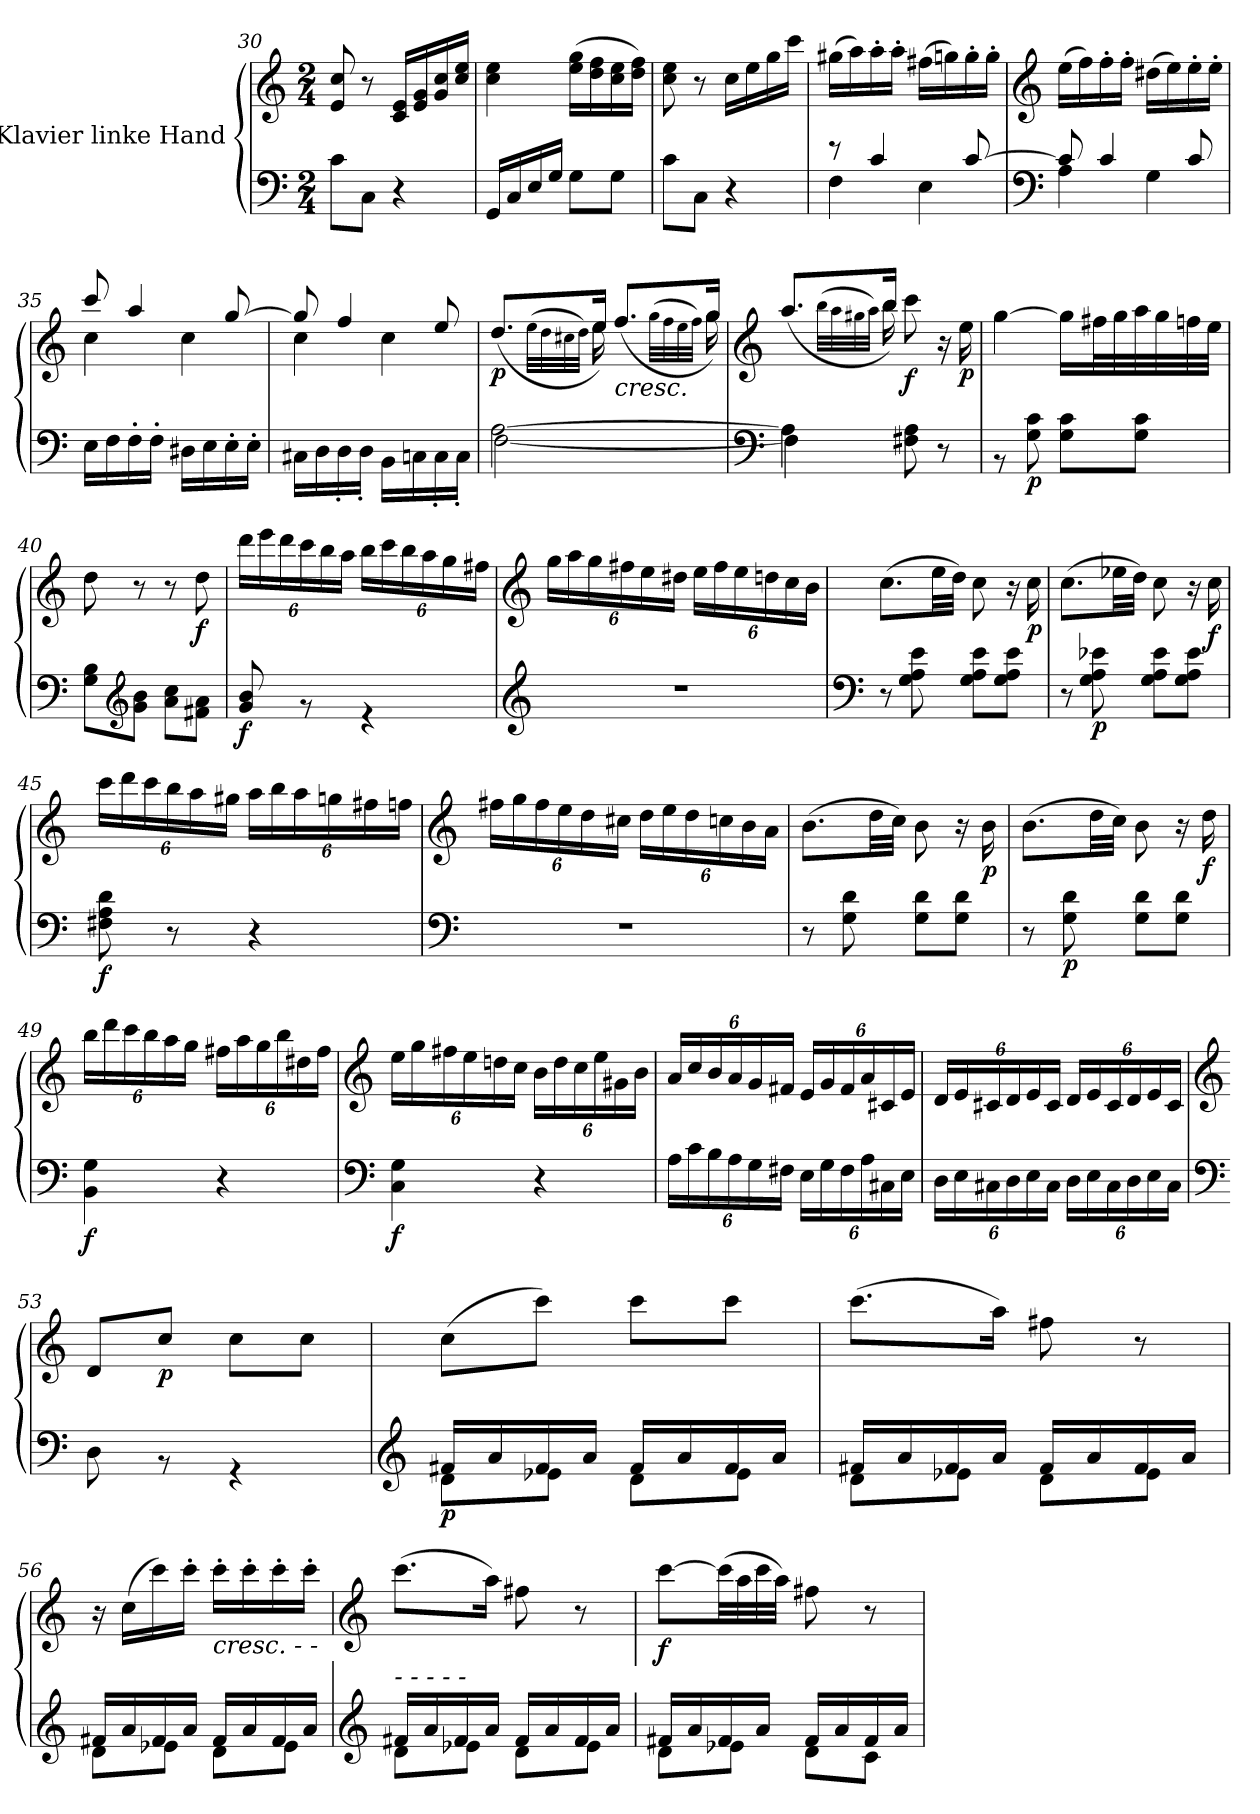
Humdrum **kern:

**kern	**kern	**dynam
*part1	*part1	*part1
*staff2	*staff1	*staff1/2
*I"Klavier linke Hand	*	*
*clefF4	*clefG2	*
*k[]	*k[]	*
*M2/4	*M2/4	*
=30	=30	=30
8c\L	8e/ 8cc/	.
8C\J	8r	.
4r	16c/ 16e/LL	.
.	16e/ 16g/	.
.	16g/ 16cc/	.
.	16cc/ 16ee/JJ	.
=31	=31	=31
16GG/LL	4cc\ 4ee\	.
16C/	.	.
16E/	.	.
16G/JJ	.	.
8G\L	(16ee\ 16gg\LL	.
.	16dd\ 16ff\	.
8G\J	16cc\ 16ee\	.
.	16dd\ 16ff\JJ)	.
=32	=32	=32
8c\L	8cc\ 8ee\	.
8C\J	8r	.
4r	16cc\LL	.
.	16ee\	.
.	16gg\	.
.	16ccc\JJ	.
!!LO:LB:g=z
=33	=33	=33
*^	*	*
8r	4F\	(16gg#X\LL	.
.	.	16aa\)	.
4c/	.	16aa'\	.
.	.	16aa'\JJ	.
.	4E\	(16ff#X\LL	.
.	.	16ggn\)	.
[8c/	.	16gg'\	.
.	.	16gg'\JJ	.
!!LO:LB:g=z
=34	=34	=34	=34
*clefF4	*	*clefG2	*
8c/]	4A\	(16ee\LL	.
.	.	16ff\)	.
4c/	.	16ff'\	.
.	.	16ff'\JJ	.
.	4G\	(16dd#X\LL	.
.	.	16ee\)	.
8c/	.	16ee'\	.
.	.	16ee'\JJ	.
*v	*v	*	*
=35	=35	=35
*	*^	*
16E\LL	8ccc/	4cc\	.
16F\	.	.	.
16F'\	4aa/	.	.
16F'\JJ	.	.	.
16D#X\LL	.	4cc\	.
16E\	.	.	.
16E'\	[8gg/	.	.
16E'\JJ	.	.	.
=36	=36	=36	=36
*^	*	*	*
2ryy	16C#X\LL	8gg/]	4cc\	.
.	16D\	.	.	.
.	16D'\	4ff/	.	.
.	16D'\JJ	.	.	.
.	16BB\LL	.	4cc\	.
.	16Cn\	.	.	.
.	16C'\	8ee/	.	.
.	16C'\JJ	.	.	.
!!LO:LB:g=z	!!
=37	=37	=37	=37	=37
!	!	!	!	!LO:DY:b
[2A\	[2F\	(8.dd/L	8.ryy	p
.	.	.	(32qee\LLL	.
.	.	.	32qdd\	.
.	.	.	32qcc#X\	.
.	.	.	32qdd\JJJ)	.
.	.	16ee/Jk)	16ee\	.
!	!	!LO:TX:b:i:t=cresc.	!	!
.	.	(8.ff/L	8.ryy	.
.	.	.	(32qgg\LLL	.
.	.	.	32qff\	.
.	.	.	32qee\	.
.	.	.	32qff\JJJ)	.
.	.	16gg/Jk)	16gg\	.
!!LO:LB:g=z	!!
=38	=38	=38	=38	=38
*clefF4	*	*clefG2	*	*
4A\]	4F\]	(8.aa/L	8.ryy	.
.	.	.	(32qbb\LLL	.
.	.	.	32qaa\	.
.	.	.	32qgg#X\	.
.	.	.	32qaa\JJJ)	.
.	.	16bb/Jk)	16bb\	.
!	!	!	!	!LO:DY:b
4ryy	8F#X\ 8A\	8ccc\	4ryy	f
.	8r	16r	.	.
!	!	!	!	!LO:DY:b
.	.	16ee\	.	p
*	*	*v	*v	*
=39	=39	=39	=39
2ryy	8r	[4gg\	.
!	!	!	!LO:DY:b=2
.	8G\ 8c\	.	p
.	8G\ 8c\L	16gg\LL]	.
.	.	32ff#X\L	.
.	.	32gg\	.
.	8G\ 8c\J	32aa\	.
.	.	32gg\	.
.	.	32ffn\	.
.	.	32ee\JJJ	.
=40	=40	=40	=40
8ryy	8G\ 8B\L	8dd\	.
*clefG2	*	*	*
8ryy	8g\ 8b\J	8r	.
4ryy	8a\ 8cc\L	8r	.
!	!	!	!LO:DY:b
.	8f#X\ 8a\J	8dd\	f
!!LO:PB:g=z
=41	=41	=41	=41
*	*	*Xbrackettup	*
!	!	!	!LO:DY:b=2
2ryy	8g/ 8b/	24ddd\LL	f
.	.	24eee\	.
.	.	24ddd\	.
.	8r	24ccc\	.
.	.	24bb\	.
.	.	24aa\JJ	.
.	4r	24bb\LL	.
.	.	24ccc\	.
.	.	24bb\	.
.	.	24aa\	.
.	.	24gg\	.
.	.	24ff#X\JJ	.
*v	*v	*	*
!!LO:LB:g=z
=42	=42	=42
*clefG2	*clefG2	*
2r	24gg\LL	.
.	24aa\	.
.	24gg\	.
.	24ff#X\	.
.	24ee\	.
.	24dd#X\JJ	.
.	24ee\LL	.
.	24ff#\	.
.	24ee\	.
.	24ddn\	.
.	24cc\	.
.	24b\JJ	.
=43	=43	=43
*clefF4	*	*
8r	(8.cc\L	.
8G\ 8A\ 8e\	.	.
.	32ee\LL	.
.	32dd\JJJ)	.
8G\ 8A\ 8e\L	8cc\	.
8G\ 8A\ 8e\J	16r	.
!	!	!LO:DY:b
.	16cc\	p
=44	=44	=44
8r	(8.cc\L	.
!	!	!LO:DY:b=2
8G\ 8A\ 8e-X\	.	p
.	32ee-X\LL	.
.	32dd\JJJ)	.
8G\ 8A\ 8e-\L	8cc\	.
8G\ 8A\ 8e-\J	16r	.
!	!	!LO:DY:b
.	16cc\	f
!!LO:LB:g=z
=45	=45	=45
!	!	!LO:DY:b=2
8F#X\ 8A\ 8d\	24ccc\LL	f
.	24ddd\	.
.	24ccc\	.
8r	24bb\	.
.	24aa\	.
.	24gg#X\JJ	.
4r	24aa\LL	.
.	24bb\	.
.	24aa\	.
.	24ggn\	.
.	24ff#X\	.
.	24ffn\JJ	.
!!LO:LB:g=z
=46	=46	=46
*clefF4	*clefG2	*
2r	24ff#X\LL	.
.	24gg\	.
.	24ff#\	.
.	24ee\	.
.	24dd\	.
.	24cc#X\JJ	.
.	24dd\LL	.
.	24ee\	.
.	24dd\	.
.	24ccn\	.
.	24b\	.
.	24a\JJ	.
=47	=47	=47
8r	(8.b\L	.
8G\ 8d\	.	.
.	32dd\LL	.
.	32cc\JJJ)	.
8G\ 8d\L	8b\	.
8G\ 8d\J	16r	.
!	!	!LO:DY:b
.	16b\	p
=48	=48	=48
8r	(8.b\L	.
!	!	!LO:DY:b=2
8G\ 8d\	.	p
.	32dd\LL	.
.	32cc\JJJ)	.
8G\ 8d\L	8b\	.
8G\ 8d\J	16r	.
!	!	!LO:DY:b
.	16dd\	f
!!LO:LB:g=z
=49	=49	=49
!	!	!LO:DY:b=2
4BB\ 4G\	24bb\LL	f
.	24ddd\	.
.	24ccc\	.
.	24bb\	.
.	24aa\	.
.	24gg\JJ	.
4r	24ff#X\LL	.
.	24aa\	.
.	24gg\	.
.	24bb\	.
.	24dd#X\	.
.	24ff#\JJ	.
!!LO:LB:g=z
=50	=50	=50
*clefF4	*clefG2	*
!	!	!LO:DY:b=2
4C\ 4G\	24ee\LL	f
.	24gg\	.
.	24ff#X\	.
.	24ee\	.
.	24ddn\	.
.	24cc\JJ	.
4r	24b\LL	.
.	24dd\	.
.	24cc\	.
.	24ee\	.
.	24g#X\	.
.	24b\JJ	.
=51	=51	=51
*Xbrackettup	*	*
24A\LL	24a/LL	.
24c\	24cc/	.
24B\	24b/	.
24A\	24a/	.
24G\	24g/	.
24F#X\JJ	24f#X/JJ	.
24E\LL	24e/LL	.
24G\	24g/	.
24F#\	24f#/	.
24A\	24a/	.
24C#X\	24c#X/	.
24E\JJ	24e/JJ	.
!!LO:LB:g=z
=52	=52	=52
24D\LL	24d/LL	.
24E\	24e/	.
24C#X\	24c#X/	.
24D\	24d/	.
24E\	24e/	.
24C#\JJ	24c#/JJ	.
24D\LL	24d/LL	.
24E\	24e/	.
24C#\	24c#/	.
24D\	24d/	.
24E\	24e/	.
24C#\JJ	24c#/JJ	.
!!LO:PB:g=z
=53	=53	=53
*clefF4	*clefG2	*
*^	*	*
2ryy	8D\	8d/L	.
!	!	!	!LO:DY:b
.	8r	8cc/J	p
.	4r	8cc\L	.
.	.	8cc\J	.
=54	=54	=54	=54
*clefG2	*	*	*
!	!	!	!LO:DY:b=2
16f#X/LL	8d\L	(8cc\L	p
16a/	.	.	.
16f#/	8e-X\J	8ccc\J)	.
16a/JJ	.	.	.
16f#/LL	8d\L	8ccc\L	.
16a/	.	.	.
16f#/	8e-\J	8ccc\J	.
16a/JJ	.	.	.
=55	=55	=55	=55
16f#X/LL	8d\L	(8.ccc\L	.
16a/	.	.	.
16f#/	8e-X\J	.	.
16a/JJ	.	16aa\Jk)	.
16f#/LL	8d\L	8ff#X\	.
16a/	.	.	.
16f#/	8e-\J	8r	.
16a/JJ	.	.	.
=56	=56	=56	=56
16f#X/LL	8d\L	16r	.
16a/	.	(16cc\LL	.
16f#/	8e-X\J	16ccc\)	.
16a/JJ	.	16ccc'\JJ	.
!	!	!LO:TX:b:i:t=cresc.   -     -	!
16f#/LL	8d\L	16ccc'\LL	.
16a/	.	16ccc'\	.
16f#/	8e-\J	16ccc'\	.
16a/JJ	.	16ccc'\JJ	.
!!LO:LB:g=z
=57	=57	=57	=57
*clefG2	*	*clefG2	*
!	!	!LO:TX:b:i:t=-          -          -          -          -	!
16f#X/LL	8d\L	(8.ccc\L	.
16a/	.	.	.
16f#/	8e-X\J	.	.
16a/JJ	.	16aa\Jk)	.
16f#/LL	8d\L	8ff#X\	.
16a/	.	.	.
16f#/	8e-\J	8r	.
16a/JJ	.	.	.
=58	=58	=58	=58
!	!	!	!LO:DY:b
16f#X/LL	8d\L	[8ccc\L	f
16a/	.	.	.
16f#/	8e-X\J	(32ccc\LL]	.
.	.	32aa\	.
16a/JJ	.	32ccc\	.
.	.	32aa\JJJ)	.
16f#/LL	8d\L	8ff#X\	.
16a/	.	.	.
16f#/	8c\J	8r	.
16a/JJ	.	.	.
*v	*v	*	*
=	=	=
*-	*-	*-
